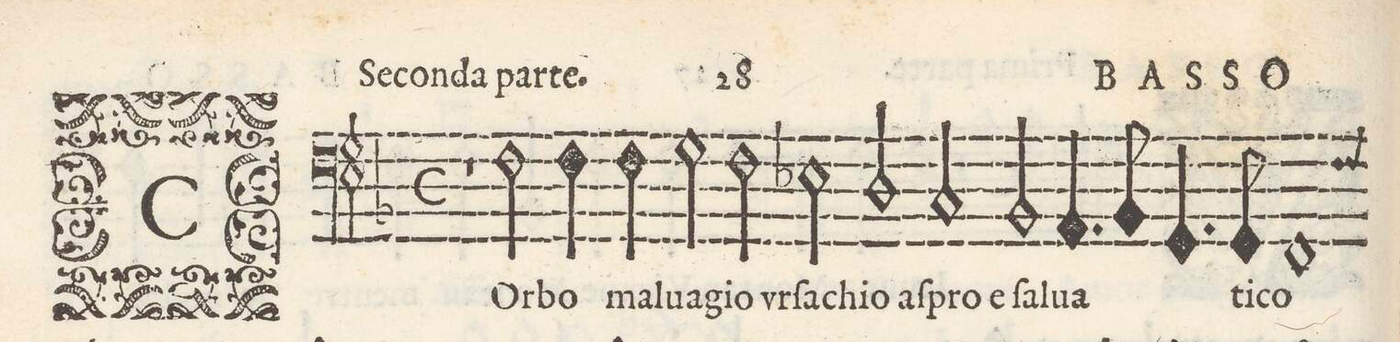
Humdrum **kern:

**kern	**text
*I"BASSO	*
*clefF4	*
*k[b-]	*
*met(C)	*
*M2/1	*
1r	.
2F\	COr-
4F\	-bo
4F\	ma-
=2-	=2-
2G\	-luag-
2F\	-gio
2E-X\	vrſa-
2D/	-chio
=3-	=3-
2C/	aſ-
2BB-/	-pro e
4.AA/	ſa-
8BB-/	-lua
4.GG/	.
8GG/	ti-
=4-	=4-
1FF	-co
*-	*-
